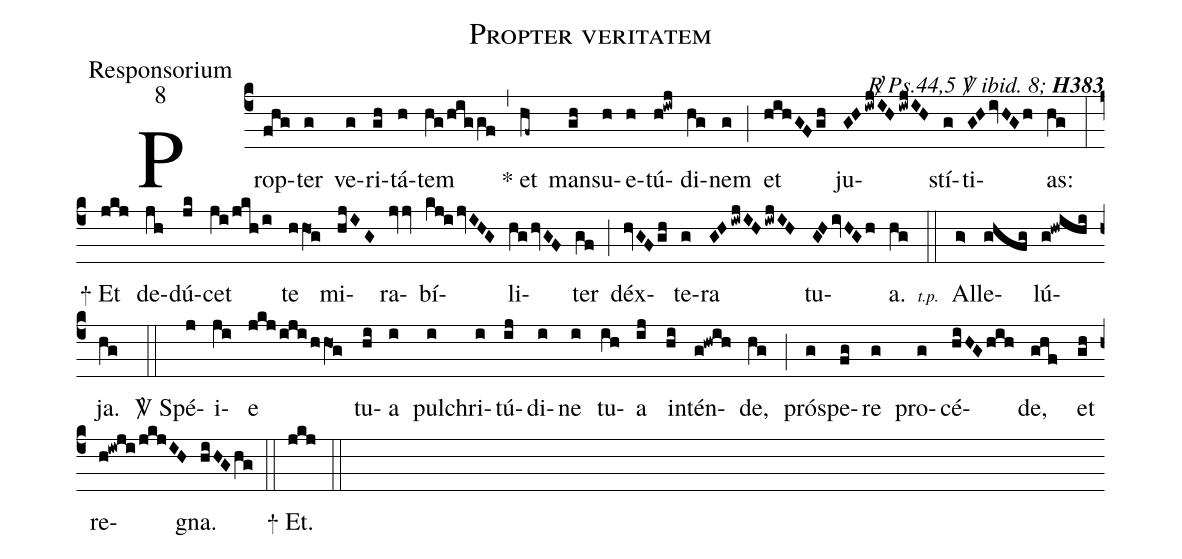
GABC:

name:Propter veritatem;
office-part:Responsorium;
mode:8;
commentary:{\itshape\mdseries \Rbar\  Ps.44,5 \Vbar\  ibid.\ 8;\/} {\bfseries H383};
%%
(c4) Prop(fhg)ter(g) ve(g)ri(gh)tá(h)tem(hg/higgf) (,)
<sp>*</sp> et(hf~) man(gh)su(h)e(h)tú(h!iwj)di(hg)nem(g) (;)
et(hihGFgh) ju(GHiwjIHiwjIH)stí(g)ti(GHivHGh)as:(hg) (:)
<sp>+</sp> Et(jkj) de(jh)dú(jk)cet(ji/jkh/i) te(hhO1g) mi(hjIG)ra(jvv)bí(kj!ijvIHG)li(hghvGF)ter(gf) (;)
déx(hvGFgh)te(g)ra(GHiwjIHiwjIH) tu(GHivHGh)a.(hg) (::)
<v>{\scriptsize\itshape t.p.\ }</v> Al(g>)le(ghfg)lú(g!hwihi)ja.(hg) (::)
<sp>V/</sp> Spé(j)i(ji)e(jkj/iji/hhO1g) tu(hi)a(i) pul(i)chri(i)tú(ij)di(i)ne(i) tu(ih)a(ij) in(hi)tén(g!hwih)de,(hg) (;)
pró(g)spe(fg)re(g) pro(g)cé(hiHGhih)de,(ghf) et(gh) re(h!iwji/jkjIH)gna.(hiHGhg) (::)
<sp>+</sp> Et.(jkj) (::)
